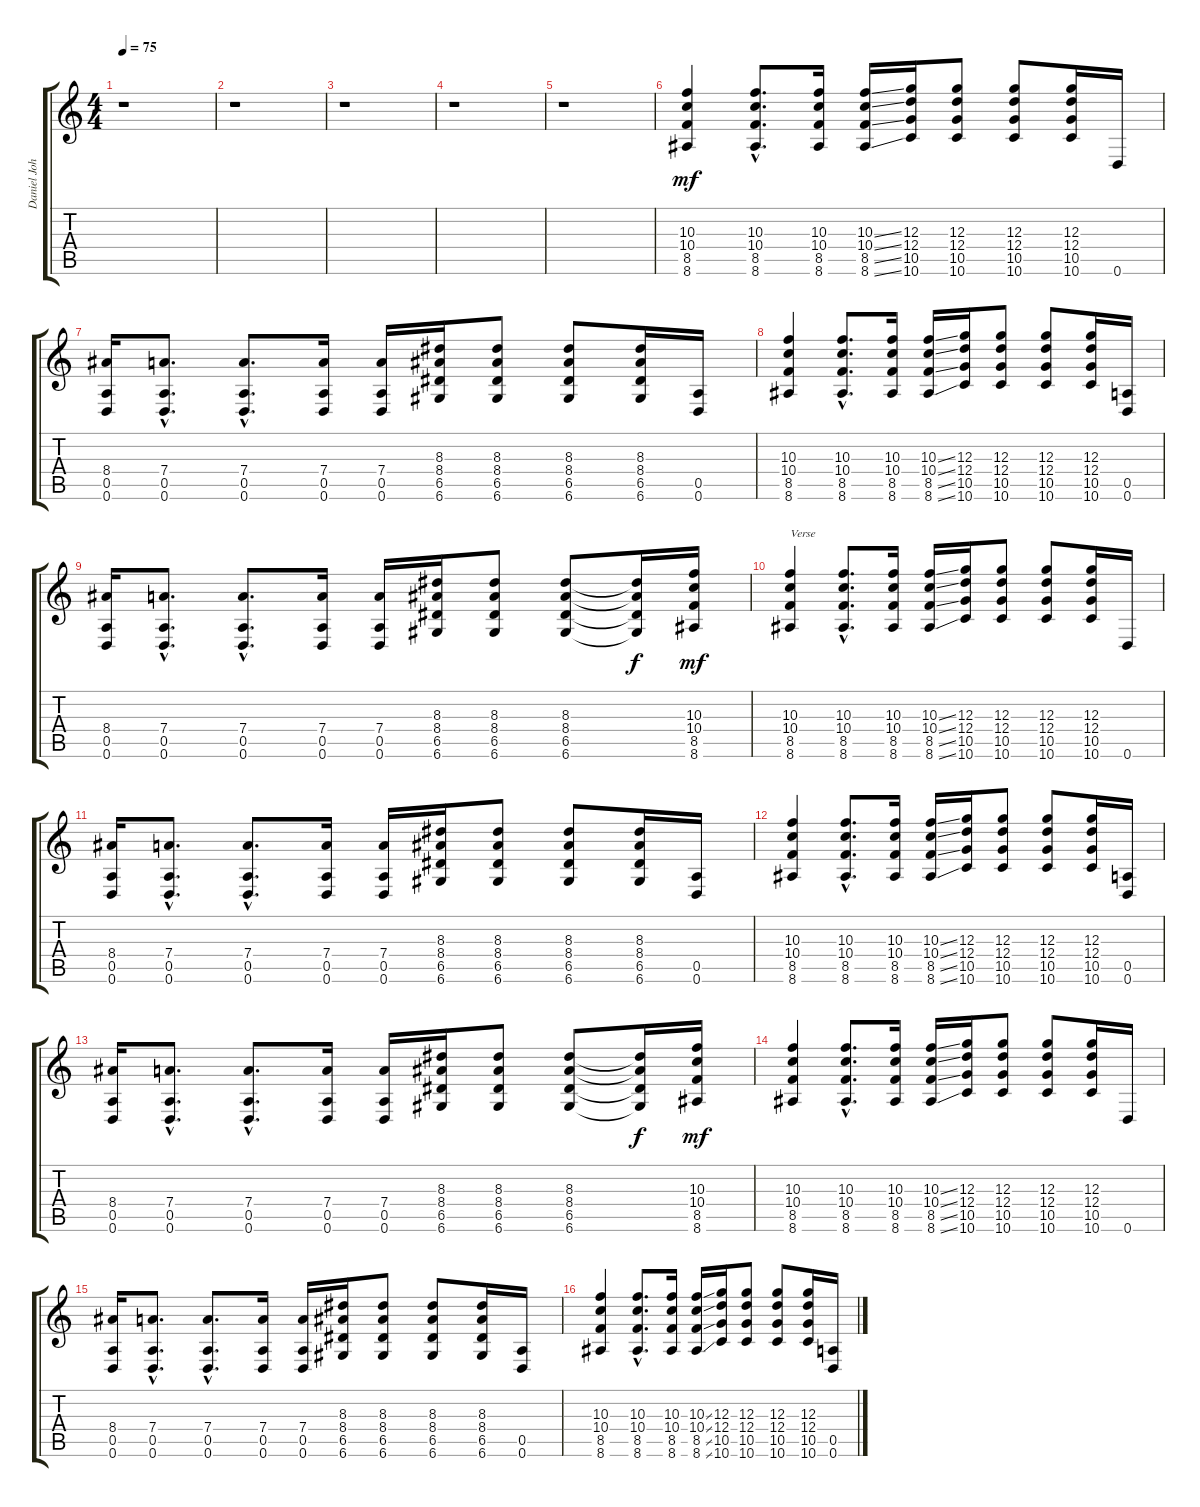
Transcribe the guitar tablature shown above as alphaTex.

\track ("Daniel Johns (Gtr3)" "Daniel Joh") {instrument distortionguitar}
\staff {score tabs}
\tuning (E4 B3 G3 D3 A2 D2) {hide}
\ts (4 4)
\tempo 75
\clef g2
\ks c
r.1{dy mf instrument distortionguitar} |
r.1 |
r.1 |
r.1 |
r.1 |
(10.3 10.4 8.5 8.6).4 (10.3{hac} 10.4{hac} 8.5{hac} 8.6{hac}).8{d} (10.3 10.4 8.5 8.6).16 (10.3{ss} 10.4{ss} 8.5{ss} 8.6{ss}).16 (12.3 12.4 10.5 10.6).16 (12.3 12.4 10.5 10.6).8 (12.3 12.4 10.5 10.6).8 (12.3 12.4 10.5 10.6).16 0.6.16 |
(8.4 0.5 0.6).16 (7.4{hac} 0.5{hac} 0.6{hac}).8{d} (7.4{hac} 0.5{hac} 0.6{hac}).8{d} (7.4 0.5 0.6).16 (7.4 0.5 0.6).16 (8.3 8.4 6.5 6.6).16 (8.3 8.4 6.5 6.6).8 (8.3 8.4 6.5 6.6).8 (8.3 8.4 6.5 6.6).16 (0.5 0.6).16 |
(10.3 10.4 8.5 8.6).4 (10.3{hac} 10.4{hac} 8.5{hac} 8.6{hac}).8{d} (10.3 10.4 8.5 8.6).16 (10.3{ss} 10.4{ss} 8.5{ss} 8.6{ss}).16 (12.3 12.4 10.5 10.6).16 (12.3 12.4 10.5 10.6).8 (12.3 12.4 10.5 10.6).8 (12.3 12.4 10.5 10.6).16 (0.5 0.6).16 |
(8.4 0.5 0.6).16 (7.4{hac} 0.5{hac} 0.6{hac}).8{d} (7.4{hac} 0.5{hac} 0.6{hac}).8{d} (7.4 0.5 0.6).16 (7.4 0.5 0.6).16 (8.3 8.4 6.5 6.6).16 (8.3 8.4 6.5 6.6).8 (8.3 8.4 6.5 6.6).8 (8.3{t} 8.4{t} 6.5{t} 6.6{t}).16{dy f} (10.3 10.4 8.5 8.6).16{dy mf} |
(10.3 10.4 8.5 8.6).4{txt "Verse"} (10.3{hac} 10.4{hac} 8.5{hac} 8.6{hac}).8{d} (10.3 10.4 8.5 8.6).16 (10.3{ss} 10.4{ss} 8.5{ss} 8.6{ss}).16 (12.3 12.4 10.5 10.6).16 (12.3 12.4 10.5 10.6).8 (12.3 12.4 10.5 10.6).8 (12.3 12.4 10.5 10.6).16 0.6.16 |
(8.4 0.5 0.6).16 (7.4{hac} 0.5{hac} 0.6{hac}).8{d} (7.4{hac} 0.5{hac} 0.6{hac}).8{d} (7.4 0.5 0.6).16 (7.4 0.5 0.6).16 (8.3 8.4 6.5 6.6).16 (8.3 8.4 6.5 6.6).8 (8.3 8.4 6.5 6.6).8 (8.3 8.4 6.5 6.6).16 (0.5 0.6).16 |
(10.3 10.4 8.5 8.6).4 (10.3{hac} 10.4{hac} 8.5{hac} 8.6{hac}).8{d} (10.3 10.4 8.5 8.6).16 (10.3{ss} 10.4{ss} 8.5{ss} 8.6{ss}).16 (12.3 12.4 10.5 10.6).16 (12.3 12.4 10.5 10.6).8 (12.3 12.4 10.5 10.6).8 (12.3 12.4 10.5 10.6).16 (0.5 0.6).16 |
(8.4 0.5 0.6).16 (7.4{hac} 0.5{hac} 0.6{hac}).8{d} (7.4{hac} 0.5{hac} 0.6{hac}).8{d} (7.4 0.5 0.6).16 (7.4 0.5 0.6).16 (8.3 8.4 6.5 6.6).16 (8.3 8.4 6.5 6.6).8 (8.3 8.4 6.5 6.6).8 (8.3{t} 8.4{t} 6.5{t} 6.6{t}).16{dy f} (10.3 10.4 8.5 8.6).16{dy mf} |
(10.3 10.4 8.5 8.6).4 (10.3{hac} 10.4{hac} 8.5{hac} 8.6{hac}).8{d} (10.3 10.4 8.5 8.6).16 (10.3{ss} 10.4{ss} 8.5{ss} 8.6{ss}).16 (12.3 12.4 10.5 10.6).16 (12.3 12.4 10.5 10.6).8 (12.3 12.4 10.5 10.6).8 (12.3 12.4 10.5 10.6).16 0.6.16 |
(8.4 0.5 0.6).16 (7.4{hac} 0.5{hac} 0.6{hac}).8{d} (7.4{hac} 0.5{hac} 0.6{hac}).8{d} (7.4 0.5 0.6).16 (7.4 0.5 0.6).16 (8.3 8.4 6.5 6.6).16 (8.3 8.4 6.5 6.6).8 (8.3 8.4 6.5 6.6).8 (8.3 8.4 6.5 6.6).16 (0.5 0.6).16 |
(10.3 10.4 8.5 8.6).4 (10.3{hac} 10.4{hac} 8.5{hac} 8.6{hac}).8{d} (10.3 10.4 8.5 8.6).16 (10.3{ss} 10.4{ss} 8.5{ss} 8.6{ss}).16 (12.3 12.4 10.5 10.6).16 (12.3 12.4 10.5 10.6).8 (12.3 12.4 10.5 10.6).8 (12.3 12.4 10.5 10.6).16 (0.5 0.6).16
